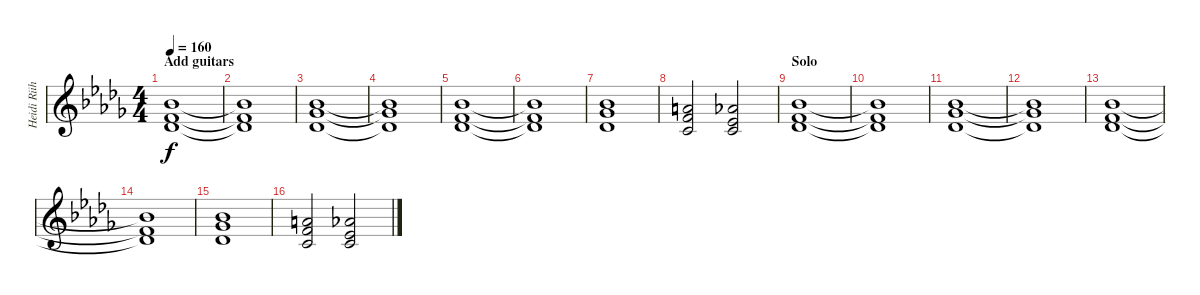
\track ("Heidi Riihinen (keyboards)" "Heidi Riih") {instrument choiraahs}
\staff {score}
\tuning (E4 B3 G3 D3 A2 E2 B1) {hide}
\ts (4 4)
\section ("" "Add guitars")
\tempo 160
\clef g2
\ks bbminor
(6.1 6.2 6.3).1{dy f} |
(6.1{t} 6.2{t} 6.3{t}).1 |
(6.1 2.2 11.3).1 |
(6.1{t} 2.2{t} 11.3{t}).1 |
(6.1 6.2 6.3).1 |
(6.1{t} 6.2{t} 6.3{t}).1 |
(6.1 2.2 11.3).1 |
(5.1 1.2 10.3).2 (4.1 4.2 5.3).2 |
\section ("" "Solo")
(6.1 6.2 6.3).1 |
(6.1{t} 6.2{t} 6.3{t}).1 |
(6.1 2.2 11.3).1 |
(6.1{t} 2.2{t} 11.3{t}).1 |
(6.1 6.2 6.3).1 |
(6.1{t} 6.2{t} 6.3{t}).1 |
(6.1 2.2 11.3).1 |
(5.1 1.2 10.3).2 (4.1 4.2 5.3).2
